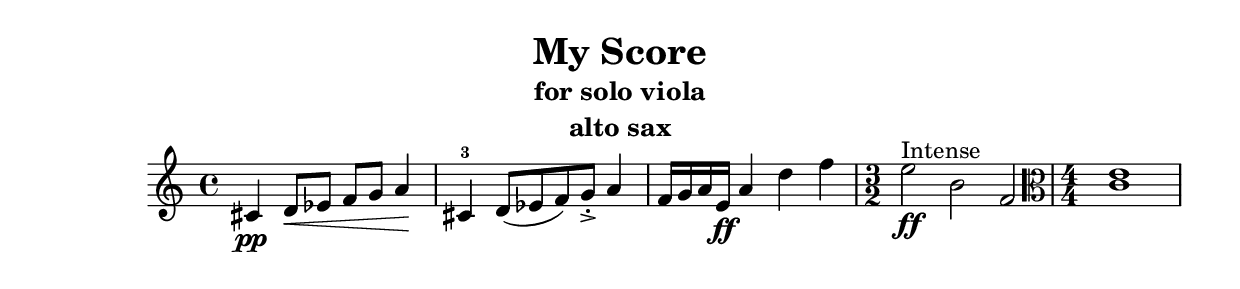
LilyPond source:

\version "2.18.2"

% this is my first score

% use s/f instead if is/es for sharp/flat
\language "english"

\header {
  title = "My Score"
  subtitle = "for solo viola"
  instrument = "alto sax"
}


\relative c'
{
  % crecsendo spanner "\<" (goes to next dynamic or termination "\!" )
  cs4\pp d8\< ef f g a4 \!
  % force bars with "[ ]"
  % stacatto "-."
  % accent "->"
  % add a fingering "-3"
  cs,4-3 d8([ ef f) g-.->] a4
  % add dynamic
  f16 g a e\ff a4 d f
  \time 3/2
  % markup text after "^"
  e2 ^"Intense" \ff b f
  \clef alto
  \numericTimeSignature \time 4/4
  % chord (duration outside of "< >"
  < c e> 1
 }